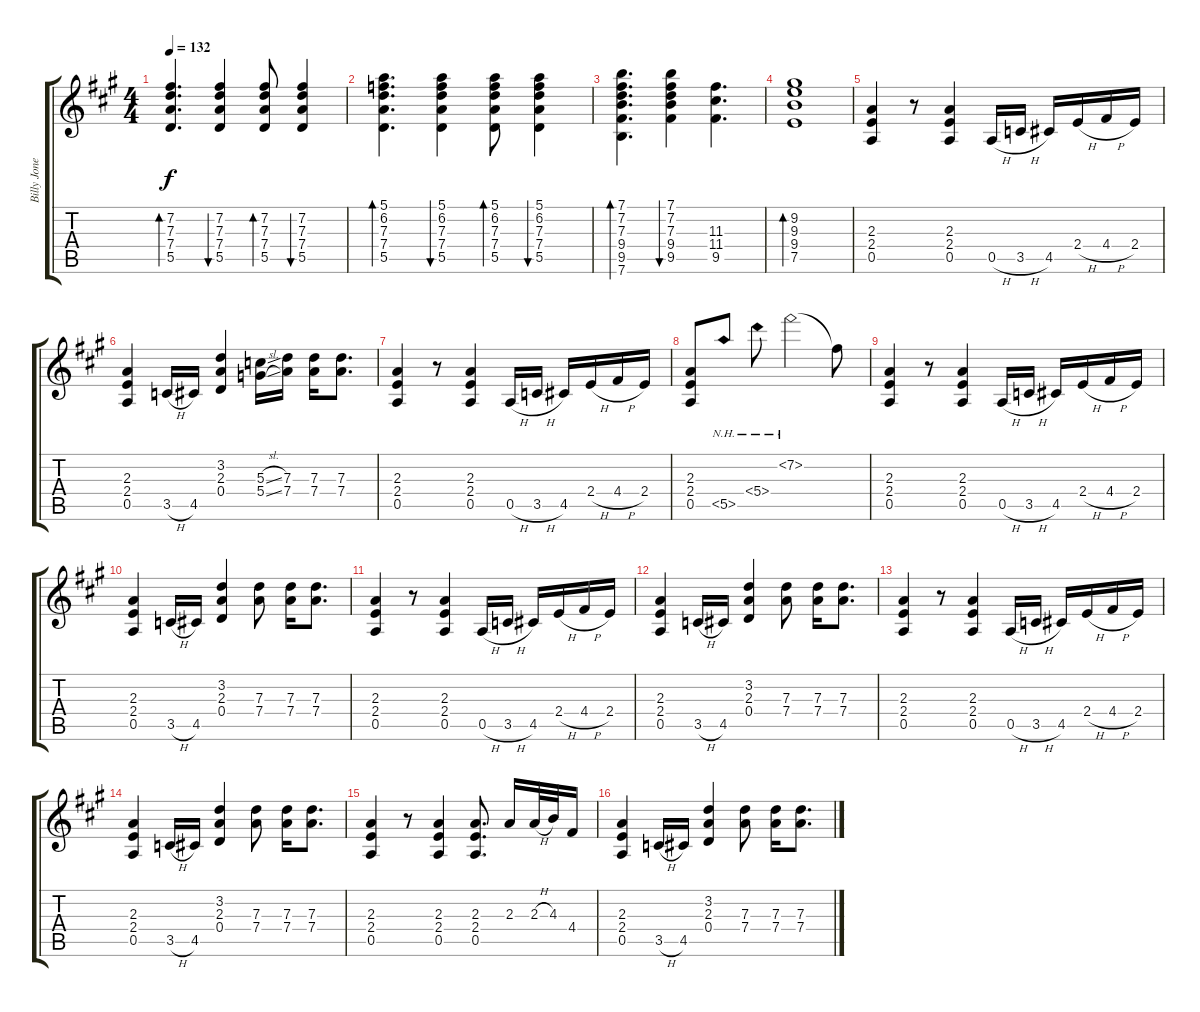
\track ("Billy Jones Guitar" "Billy Jone") {instrument overdrivenguitar}
\staff {score tabs}
\tuning (E4 B3 G3 D3 A2 E2) {hide}
\ts (4 4)
\tempo 132
\clef g2
\ks a
(7.2 7.3 7.4 5.5).4{d bd 240 dy f} (7.2 7.3 7.4 5.5).4{bu 60} (7.2 7.3 7.4 5.5).8{bd 60} (7.2 7.3 7.4 5.5).4{bu 60} |
(5.1 6.2 7.3 7.4 5.5).4{d bd 240} (5.1 6.2 7.3 7.4 5.5).4{bu 60} (5.1 6.2 7.3 7.4 5.5).8{bd 60} (5.1 6.2 7.3 7.4 5.5).4{bu 60} |
(7.1 7.2 7.3 9.4 9.5 7.6).4{d bd 240} (7.1 7.2 7.3 9.4 9.5).4{bu 60} (11.3 11.4 9.5).4{d} |
(9.2 9.3 9.4 7.5).1{bd 240} |
(2.3 2.4 0.5).4{volume 10 balance 0} r.8 (2.3 2.4 0.5).4 0.5{h}.16 3.5{h}.16 4.5.16 2.4{h}.16 4.4{h}.16 2.4.16 |
(2.3 2.4 0.5).4 3.5{h}.16 4.5.16 (3.2 2.3 0.4).4 (5.3{sl} 5.4{sl}).16 (7.3 7.4).16 (7.3 7.4).16 (7.3 7.4).8{d} |
(2.3 2.4 0.5).4 r.8 (2.3 2.4 0.5).4 0.5{h}.16 3.5{h}.16 4.5.16 2.4{h}.16 4.4{h}.16 2.4.16 |
(2.3 2.4 0.5).8 5.5{nh}.8 5.4{nh}.8 7.2{nh}.2 7.2{t}.8 |
(2.3 2.4 0.5).4 r.8 (2.3 2.4 0.5).4 0.5{h}.16 3.5{h}.16 4.5.16 2.4{h}.16 4.4{h}.16 2.4.16 |
(2.3 2.4 0.5).4 3.5{h}.16 4.5.16 (3.2 2.3 0.4).4 (7.3 7.4).8 (7.3 7.4).16 (7.3 7.4).8{d} |
(2.3 2.4 0.5).4 r.8 (2.3 2.4 0.5).4 0.5{h}.16 3.5{h}.16 4.5.16 2.4{h}.16 4.4{h}.16 2.4.16 |
(2.3 2.4 0.5).4 3.5{h}.16 4.5.16 (3.2 2.3 0.4).4 (7.3 7.4).8 (7.3 7.4).16 (7.3 7.4).8{d} |
(2.3 2.4 0.5).4 r.8 (2.3 2.4 0.5).4 0.5{h}.16 3.5{h}.16 4.5.16 2.4{h}.16 4.4{h}.16 2.4.16 |
(2.3 2.4 0.5).4 3.5{h}.16 4.5.16 (3.2 2.3 0.4).4 (7.3 7.4).8 (7.3 7.4).16 (7.3 7.4).8{d} |
(2.3 2.4 0.5).4 r.8 (2.3 2.4 0.5).4 (2.3 2.4 0.5).8{d} 2.3.16 2.3{h}.32 4.3.32 4.4.16 |
(2.3 2.4 0.5).4 3.5{h}.16 4.5.16 (3.2 2.3 0.4).4 (7.3 7.4).8 (7.3 7.4).16 (7.3 7.4).8{d}
